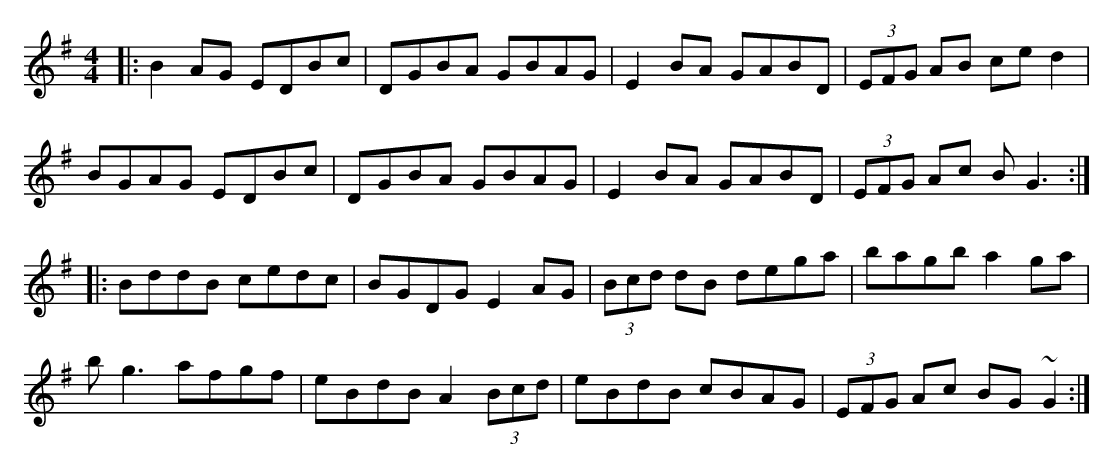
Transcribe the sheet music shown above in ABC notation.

X:1
M:4/4
K:G
|:B2 AG EDBc|DGBA GBAG|E2 BA GABD|(3EFG AB ce d2|
BGAG EDBc|DGBA GBAG|E2 BA GABD|(3EFG Ac B G3:|
|:BddB cedc|BGDG E2 AG|(3Bcd dB dega|bagb a2 ga|
b g3 afgf|eBdB A2 (3Bcd|eBdB cBAG|(3EFG Ac BG~G2:|
